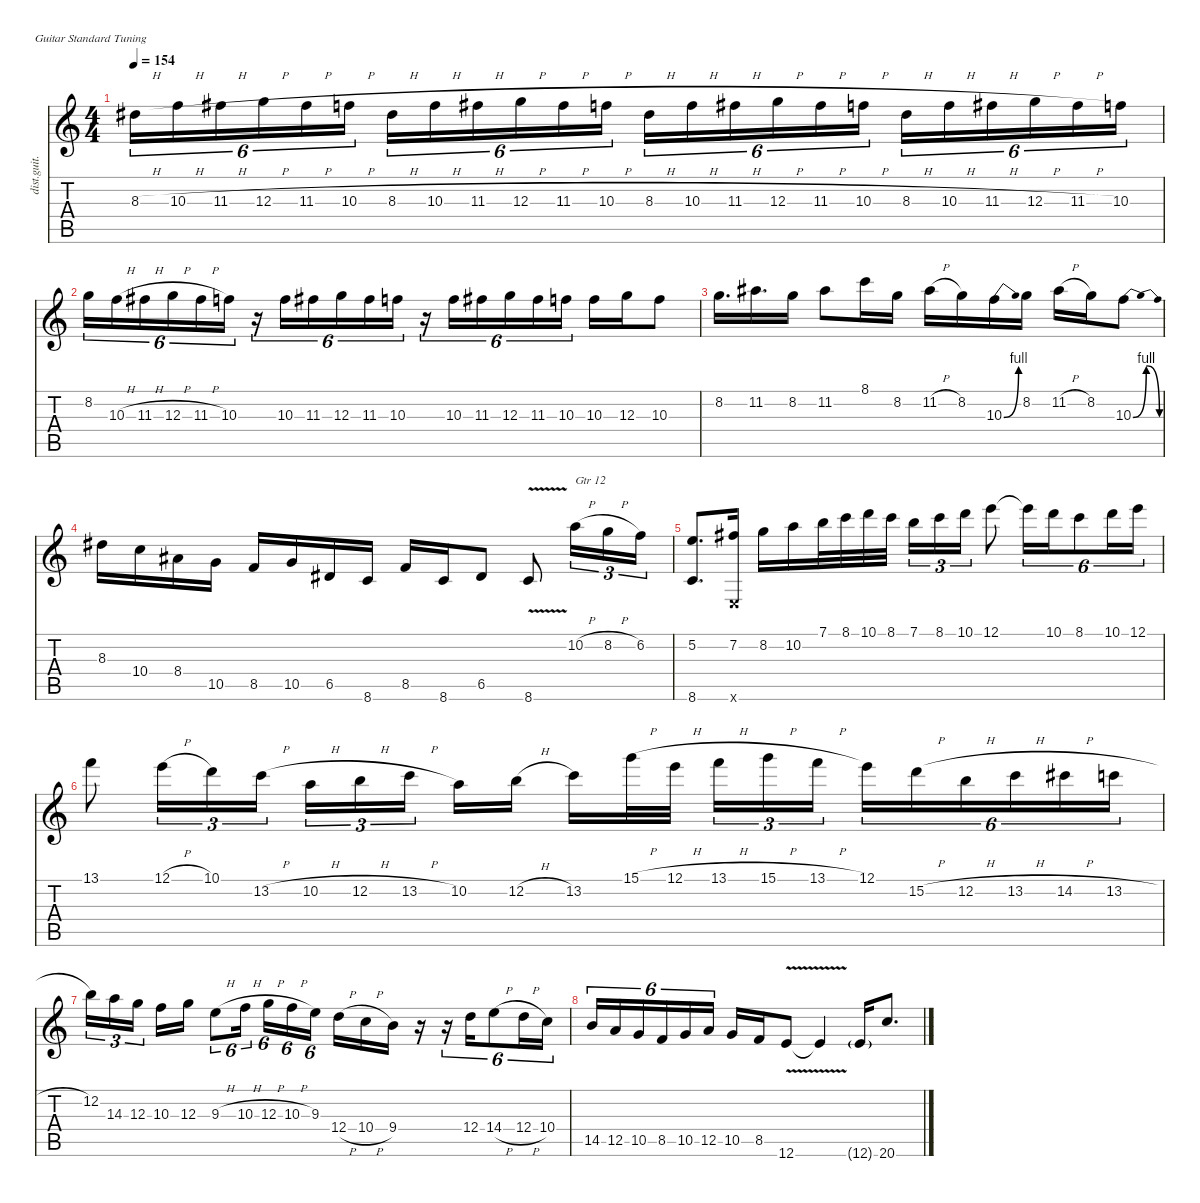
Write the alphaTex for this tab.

\defaultSystemsLayout 4
\hideDynamics
\bracketExtendMode nobrackets
\otherSystemsTrackNameOrientation horizontal
\track ("Lead Guitar" "dist.guit.") {instrument distortionguitar}
\staff {score tabs}
\tuning (E4 B3 G3 D3 A2 E2)
\ts (4 4)
\tempo 154
\clef g2
\ks c
8.3{h acc #}.16{tu (6 4) dy f beam Down} 10.3{h}.16{tu (6 4) beam Down} 11.3{h acc #}.16{tu (6 4) beam Down} 12.3{h}.16{tu (6 4) beam Down} 11.3{h acc #}.16{tu (6 4) beam Down} 10.3{h}.16{tu (6 4) beam Down} 8.3{h acc #}.16{tu (6 4) beam Down} 10.3{h}.16{tu (6 4) beam Down} 11.3{h acc #}.16{tu (6 4) beam Down} 12.3{h}.16{tu (6 4) beam Down} 11.3{h acc #}.16{tu (6 4) beam Down} 10.3{h}.16{tu (6 4) beam Down} 8.3{h acc #}.16{tu (6 4) beam Down} 10.3{h}.16{tu (6 4) beam Down} 11.3{h acc #}.16{tu (6 4) beam Down} 12.3{h}.16{tu (6 4) beam Down} 11.3{h acc #}.16{tu (6 4) beam Down} 10.3{h}.16{tu (6 4) beam Down} 8.3{h acc #}.16{tu (6 4) beam Down} 10.3{h}.16{tu (6 4) beam Down} 11.3{h acc #}.16{tu (6 4) beam Down} 12.3{h}.16{tu (6 4) beam Down} 11.3{h acc #}.16{tu (6 4) beam Down} 10.3.16{tu (6 4) beam Down} |
8.2.16{tu (6 4) beam Down} 10.3{h}.16{tu (6 4) beam Down} 11.3{h acc #}.16{tu (6 4) beam Down} 12.3{h}.16{tu (6 4) beam Down} 11.3{h acc #}.16{tu (6 4) beam Down} 10.3.16{tu (6 4) beam Down} r.16{tu (6 4) beam Down} 10.3.16{tu (6 4) beam Down} 11.3{acc #}.16{tu (6 4) beam Down} 12.3.16{tu (6 4) beam Down} 11.3{acc #}.16{tu (6 4) beam Down} 10.3.16{tu (6 4) beam Down} r.16{tu (6 4) beam Down} 10.3.16{tu (6 4) beam Down} 11.3{acc #}.16{tu (6 4) beam Down} 12.3.16{tu (6 4) beam Down} 11.3{acc #}.16{tu (6 4) beam Down} 10.3.16{tu (6 4) beam Down} 10.3.16{beam Down} 12.3.16{beam Down} 10.3.8{beam Down} |
8.2.16{d beam Down} 11.2{acc #}.16{d beam Down} 8.2.16{beam Down} 11.2{acc #}.8{beam Down} 8.1.16{beam Down} 8.2.16{beam Down} 11.2{h acc #}.16{beam Down} 8.2.16{beam Down} 10.3{be (bend 0 0 30 4)}.16{beam Down} 8.2.16{beam Down} 11.2{h acc #}.16{beam Down} 8.2.16{beam Down} 10.3{be (bendrelease 0 0 15 4 30 4 45 0)}.8{beam Down} |
8.3{acc #}.16{instrument distortionguitar beam Down} 10.4.16{beam Down} 8.4{acc #}.16{beam Down} 10.5.16{beam Down} 8.5.16{beam Up} 10.5.16{beam Up} 6.5{acc #}.16{beam Up} 8.6.16{beam Up} 8.5.16{beam Up} 8.6.16{beam Up} 6.5{acc #}.8{beam Up} 8.6{v}.8{beam Up} 10.2{h}.16{tu (3 2) txt "Gtr 12" beam Down} 8.2{h}.16{tu (3 2) beam Down} 6.2.16{tu (3 2) beam Down} |
(5.2 8.6).8{d beam Up} (7.2{acc #} 0.6{x}).16{beam Up} 8.2.16{beam Down} 10.2.16{beam Down} 7.1.32{beam Down} 8.1.32{beam Down} 10.1.32{beam Down} 8.1.32{beam Down} 7.1.16{tu (3 2) beam Down} 8.1.16{tu (3 2) beam Down} 10.1.16{tu (3 2) beam Down} 12.1.8{beam Down} 12.1{t}.16{tu (6 4) beam Down} 10.1.16{tu (6 4) beam Down} 8.1.8{tu (6 4) beam Down} 10.1.16{tu (6 4) beam Down} 12.1.16{tu (6 4) beam Down} |
13.1.8{beam Down} 12.1{h}.16{tu (3 2) beam Down} 10.1.16{tu (3 2) beam Down} 13.2{h}.16{tu (3 2) beam Down} 10.2{h}.16{tu (3 2) beam Down} 12.2{h}.16{tu (3 2) beam Down} 13.2{h}.16{tu (3 2) beam Down} 10.2.16{beam Down} 12.2{h}.16{beam Down} 13.2.16{beam Down} 15.1{h}.32{beam Down} 12.1{h}.32{beam Down} 13.1{h}.16{tu (3 2) beam Down} 15.1{h}.16{tu (3 2) beam Down} 13.1{h}.16{tu (3 2) beam Down} 12.1.16{tu (6 4) beam Down} 15.2{h}.16{tu (6 4) beam Down} 12.2{h}.16{tu (6 4) beam Down} 13.2{h}.16{tu (6 4) beam Down} 14.2{h acc #}.16{tu (6 4) beam Down} 13.2{h}.16{tu (6 4) beam Down} |
12.2.16{tu (3 2) beam Down} 14.3.16{tu (3 2) beam Down} 12.3.16{tu (3 2) beam Down} 10.3.16{beam Down} 12.3.16{beam Down} 9.3{h}.8{tu (6 4) beam Down} 10.3{h}.16{tu (6 4) beam Down} 12.3{h}.16{tu (6 4) beam Down} 10.3{h}.16{tu (6 4) beam Down} 9.3.16{tu (6 4) beam Down} 12.4{h}.16{beam Down} 10.4{h}.16{beam Down} 9.4.16{beam Down} r.16{beam Down} r.16{tu (6 4) beam Down} 12.4.16{tu (6 4) beam Down} 14.4{h}.8{tu (6 4) beam Down} 12.4{h}.16{tu (6 4) beam Down} 10.4.16{tu (6 4) beam Down} |
14.5.16{tu (6 4) beam Up} 12.5.16{tu (6 4) beam Up} 10.5.16{tu (6 4) beam Up} 8.5.16{tu (6 4) beam Up} 10.5.16{tu (6 4) beam Up} 12.5.16{tu (6 4) beam Up} 10.5.16{beam Up} 8.5.16{beam Up} 12.6{v}.8{beam Up} 12.6{v t}.4{beam Up} 12.6{g}.16{dy mf beam Up} 20.6.8{d dy f beam Up}
